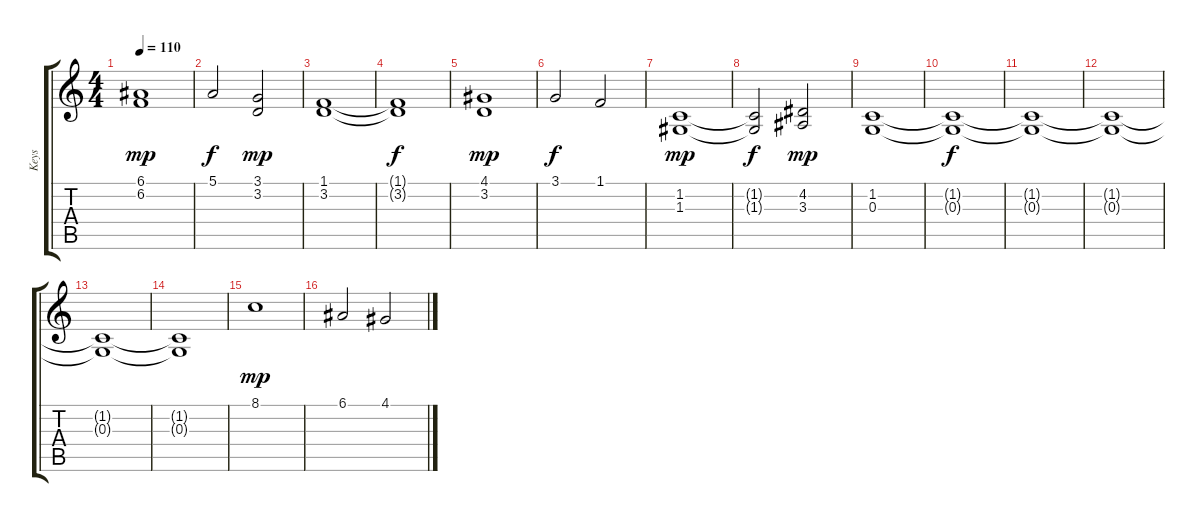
\track ("Keys" "Keys") {instrument synthstrings1}
\staff {score tabs}
\tuning (E4 B3 G3 D3 A2 E2) {hide}
\ts (4 4)
\tempo 110
\clef g2
\ks c
(6.1 6.2).1{dy mp} |
5.1.2{dy f} (3.1 3.2).2{dy mp} |
(1.1 3.2).1 |
(1.1{t} 3.2{t}).1{dy f} |
(4.1 3.2).1{dy mp} |
3.1.2{dy f} 1.1.2 |
(1.2 1.3).1{dy mp} |
(1.2{t} 1.3{t}).2{dy f} (4.2 3.3).2{dy mp} |
(1.2 0.3).1 |
(1.2{t} 0.3{t}).1{dy f} |
(1.2{t} 0.3{t}).1 |
(1.2{t} 0.3{t}).1 |
(1.2{t} 0.3{t}).1 |
(1.2{t} 0.3{t}).1 |
8.1.1{dy mp} |
6.1.2 4.1.2
